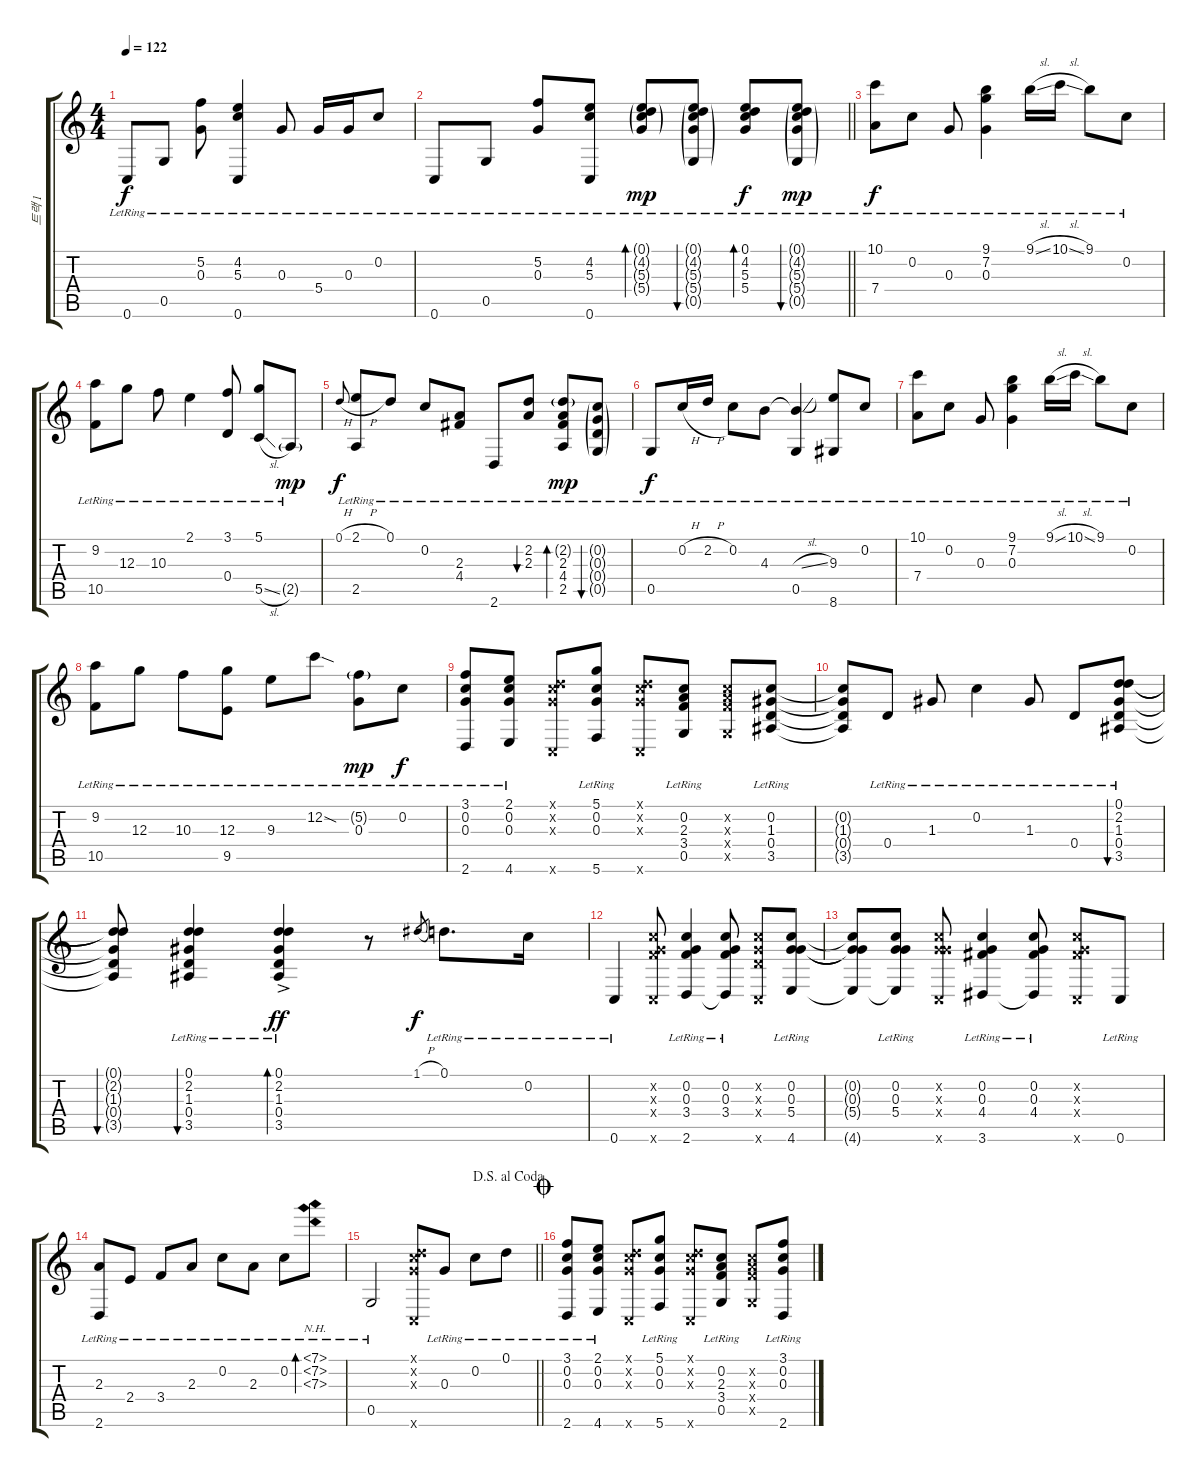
\track ("트랙 1" "트랙 1") {instrument acousticguitarsteel}
\staff {score tabs}
\tuning (D4 C4 G3 D3 G2 C2) {hide}
\ts (4 4)
\tempo 122
\clef g2
\ks c
0.6{lr}.8{dy f} 0.5{lr}.8 (5.2{lr} 0.3{lr}).8 (4.2{lr} 5.3{lr} 0.6{lr}).4 0.3{lr}.8 5.4{lr}.16 0.3{lr}.16 0.2{lr}.8 |
\barLineRight lightlight
0.6{lr}.8 0.5{lr}.8 (5.2{lr} 0.3{lr}).8 (4.2{lr} 5.3{lr} 0.6{lr}).8 (0.1{g lr} 4.2{g lr} 5.3{g lr} 5.4{g lr}).8{bd 60 dy mp} (0.1{g lr} 4.2{g lr} 5.3{g lr} 5.4{g lr} 0.5{g lr}).8{bu 240} (0.1{lr} 4.2{lr} 5.3{lr} 5.4{lr}).8{bd 60 dy f} (0.1{g lr} 4.2{g lr} 5.3{g lr} 5.4{g lr} 0.5{g lr}).8{bu 240 dy mp} |
(10.1{lr} 7.4{lr}).8{dy f} 0.2{lr}.8 0.3{lr}.8 (9.1{lr} 7.2{lr} 0.3{lr}).4 9.1{sl lr}.16 10.1{sl lr}.16 9.1{lr}.8 0.2{lr}.8 |
(9.2{lr} 10.5{lr}).8 12.3{lr}.8 10.3{lr}.8 2.1{lr}.4 (3.1{lr} 0.4{lr}).8 (5.1{lr} 5.5{sl lr}).8 2.5{g lr}.8{dy mp} |
0.1{h}.8{gr onbeat dy f} (2.1{h lr} 2.5{lr}).8 0.1{lr}.8 0.2{lr}.8 (2.3{lr} 4.4{lr}).8 2.6{lr}.8 (2.2{lr} 2.3{lr}).8{bu 120} (2.2{g lr} 2.3{lr} 4.4{lr} 2.5{lr}).8{bd 120 dy mp} (0.2{g lr} 0.3{g lr} 0.4{g lr} 0.5{g lr}).8{bu 120} |
0.5{lr}.8{dy f} 0.2{h lr}.16 2.2{h lr}.16 0.2{lr}.8 4.3{lr}.8 (4.3{sl t} 0.5{lr}).4 (9.3{lr} 8.6{lr}).8 0.2{lr}.8 |
(10.1{lr} 7.4{lr}).8 0.2{lr}.8 0.3{lr}.8 (9.1{lr} 7.2{lr} 0.3{lr}).4 9.1{sl lr}.16 10.1{sl lr}.16 9.1{lr}.8 0.2{lr}.8 |
(9.2{lr} 10.5{lr}).8 12.3{lr}.8 10.3{lr}.8 (12.3{lr} 9.5{lr}).8 9.3{lr}.8 12.2{sod lr}.8 (5.2{g lr} 0.3{lr}).8{dy mp} 0.2{lr}.8{dy f} |
(3.1{lr} 0.2{lr} 0.3{lr} 2.6{lr}).8 (2.1{lr} 0.2{lr} 0.3{lr} 4.6{lr}).8 (0.1{x} 0.2{x} 0.3{x} 0.6{x}).8 (5.1{lr} 0.2{lr} 0.3{lr} 5.6{lr}).8 (0.1{x} 0.2{x} 0.3{x} 0.6{x}).8 (0.2{lr} 2.3{lr} 3.4{lr} 0.5{lr}).8 (0.2{x} 2.3{x} 3.4{x} 0.5{x}).8 (0.2{lr} 1.3{lr} 0.4{lr} 3.5{lr}).8 |
(0.2{t} 1.3{t} 0.4{t} 3.5{t}).8 0.4{lr}.8 1.3{lr}.8 0.2{lr}.4 1.3{lr}.8 0.4{lr}.8 (0.1{lr} 2.2{lr} 1.3{lr} 0.4{lr} 3.5{lr}).8{bu 120} |
(0.1{t} 2.2{t} 1.3{t} 0.4{t} 3.5{t}).8{bu 120} (0.1{lr} 2.2{lr} 1.3{lr} 0.4{lr} 3.5{lr}).4{bu 480} (0.1{ac lr} 2.2{ac lr} 1.3{ac lr} 0.4{ac lr} 3.5{ac lr}).4{bd 480 dy ff} r.8 1.1{h}.8{gr dy f} 0.1{lr}.8{d} 0.2{lr}.16 |
0.6{lr}.4 (0.2{x} 0.3{x} 3.4{x} 0.6{x}).8 (0.2{lr} 0.3{lr} 3.4{lr} 2.6{lr}).4 (0.2{lr} 0.3{lr} 3.4{lr} 2.6{t}).8 (0.2{x} 0.3{x} 0.4{x} 0.6{x}).8 (0.2{lr} 0.3{lr} 5.4{lr} 4.6{lr}).8 |
(0.2{t} 0.3{t} 5.4{t} 4.6{t}).8 (0.2{lr} 0.3{lr} 5.4{lr} 4.6{t}).8 (0.2{x} 0.3{x} 5.4{x} 0.6{x}).8 (0.2{lr} 0.3{lr} 4.4{lr} 3.6{lr}).4 (0.2{lr} 0.3{lr} 4.4{lr} 3.6{t}).8 (0.2{x} 0.3{x} 4.4{x} 0.6{x}).8 0.6{lr}.8 |
(2.3{lr} 2.6{lr}).8 2.4{lr}.8 3.4{lr}.8 2.3{lr}.8 0.2{lr}.8 2.3{lr}.8 0.2{lr}.8 (7.1{nh lr} 7.2{nh lr} 7.3{nh lr}).8{bd 240} |
\jump dalsegnoalcoda
\barLineRight lightlight
0.5{lr}.2 (0.1{x} 0.2{x} 0.3{x} 0.6{x}).8 0.3{lr}.8 0.2{lr}.8 0.1{lr}.8 |
\jump coda
(3.1{lr} 0.2{lr} 0.3{lr} 2.6{lr}).8 (2.1{lr} 0.2{lr} 0.3{lr} 4.6{lr}).8 (0.1{x} 0.2{x} 0.3{x} 0.6{x}).8 (5.1{lr} 0.2{lr} 0.3{lr} 5.6{lr}).8 (0.1{x} 0.2{x} 0.3{x} 0.6{x}).8 (0.2{lr} 2.3{lr} 3.4{lr} 0.5{lr}).8 (0.2{x} 2.3{x} 3.4{x} 0.5{x}).8 (3.1{lr} 0.2{lr} 0.3{lr} 2.6{lr}).8
